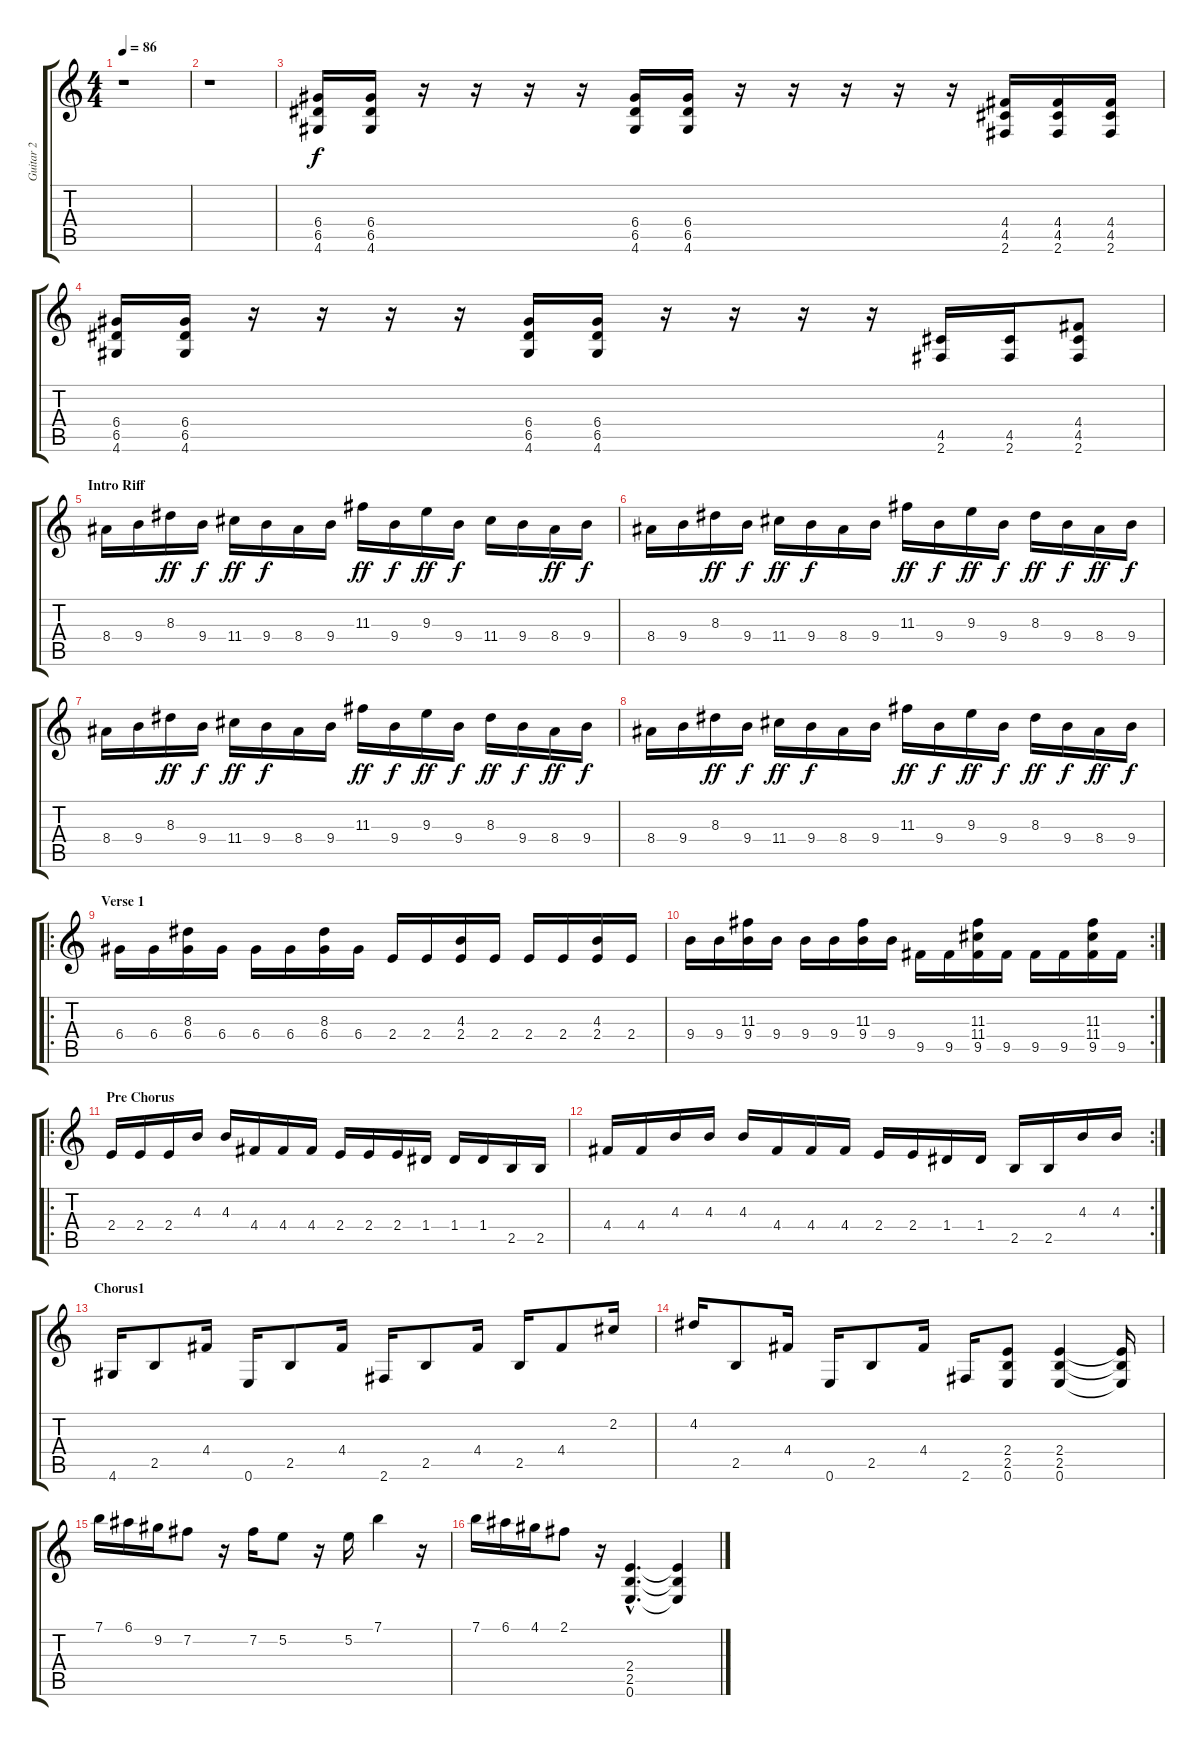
\track ("Guitar 2" "Guitar 2") {instrument distortionguitar}
\staff {score tabs}
\tuning (E4 B3 G3 D3 A2 E2) {hide}
\ts (4 4)
\tempo 86
\clef g2
\ks c
r.1{dy f instrument distortionguitar} |
r.1 |
(6.4 6.5 4.6).16{volume 10 balance 5} (6.4 6.5 4.6).16 r.16 r.16 r.16 r.16 (6.4 6.5 4.6).16 (6.4 6.5 4.6).16 r.16 r.16 r.16 r.16 r.16 (4.4 4.5 2.6).16 (4.4 4.5 2.6).16 (4.4 4.5 2.6).16 |
(6.4 6.5 4.6).16 (6.4 6.5 4.6).16 r.16 r.16 r.16 r.16 (6.4 6.5 4.6).16 (6.4 6.5 4.6).16 r.16 r.16 r.16 r.16 (4.5 2.6).16 (4.5 2.6).16 (4.4 4.5 2.6).8{volume 14 balance 11 instrument distortionguitar} |
\section ("" "Intro Riff")
8.4.16 9.4.16 8.3.16{dy ff} 9.4.16{dy f} 11.4.16{dy ff} 9.4.16{dy f} 8.4.16 9.4.16 11.3.16{dy ff} 9.4.16{dy f} 9.3.16{dy ff} 9.4.16{dy f} 11.4.16 9.4.16 8.4.16{dy ff} 9.4.16{dy f} |
8.4.16 9.4.16 8.3.16{dy ff} 9.4.16{dy f} 11.4.16{dy ff} 9.4.16{dy f} 8.4.16 9.4.16 11.3.16{dy ff} 9.4.16{dy f} 9.3.16{dy ff} 9.4.16{dy f} 8.3.16{dy ff} 9.4.16{dy f} 8.4.16{dy ff} 9.4.16{dy f} |
8.4.16 9.4.16 8.3.16{dy ff} 9.4.16{dy f} 11.4.16{dy ff} 9.4.16{dy f} 8.4.16 9.4.16 11.3.16{dy ff} 9.4.16{dy f} 9.3.16{dy ff} 9.4.16{dy f} 8.3.16{dy ff} 9.4.16{dy f} 8.4.16{dy ff} 9.4.16{dy f} |
8.4.16 9.4.16 8.3.16{dy ff} 9.4.16{dy f} 11.4.16{dy ff} 9.4.16{dy f} 8.4.16 9.4.16 11.3.16{dy ff} 9.4.16{dy f} 9.3.16{dy ff} 9.4.16{dy f} 8.3.16{dy ff} 9.4.16{dy f} 8.4.16{dy ff} 9.4.16{dy f} |
\ro
\section ("" "Verse 1")
6.4.16 6.4.16 (8.3 6.4).16 6.4.16 6.4.16 6.4.16 (8.3 6.4).16 6.4.16 2.4.16 2.4.16 (4.3 2.4).16 2.4.16 2.4.16 2.4.16 (4.3 2.4).16 2.4.16 |
\rc 2
9.4.16 9.4.16 (11.3 9.4).16 9.4.16 9.4.16 9.4.16 (11.3 9.4).16 9.4.16 9.5.16 9.5.16 (11.3 11.4 9.5).16 9.5.16 9.5.16 9.5.16 (11.3 11.4 9.5).16 9.5.16 |
\ro
\section ("" "Pre Chorus")
2.4.16{balance 10} 2.4.16 2.4.16 4.3.16 4.3.16 4.4.16 4.4.16 4.4.16 2.4.16 2.4.16 2.4.16 1.4.16 1.4.16 1.4.16 2.5.16 2.5.16 |
\rc 2
4.4.16 4.4.16 4.3.16 4.3.16 4.3.16 4.4.16 4.4.16 4.4.16 2.4.16 2.4.16 1.4.16 1.4.16 2.5.16 2.5.16 4.3.16 4.3.16 |
\section ("" "Chorus1")
4.6.16 2.5.8 4.4.16 0.6.16 2.5.8 4.4.16 2.6.16 2.5.8 4.4.16 2.5.16 4.4.8 2.2.16 |
4.2.16 2.5.8 4.4.16 0.6.16 2.5.8 4.4.16 2.6.16 (2.4 2.5 0.6).8 (2.4 2.5 0.6).4 (2.4{t} 2.5{t} 0.6{t}).16 |
7.1.16 6.1.16 9.2.16 7.2.8 r.16 7.2.16 5.2.8 r.16 5.2.16 7.1.4 r.16 |
7.1.16 6.1.16 4.1.16 2.1.8 r.16 (2.4{hac} 2.5{hac} 0.6{hac}).4{d} (2.4{t} 2.5{t} 0.6{t}).4
